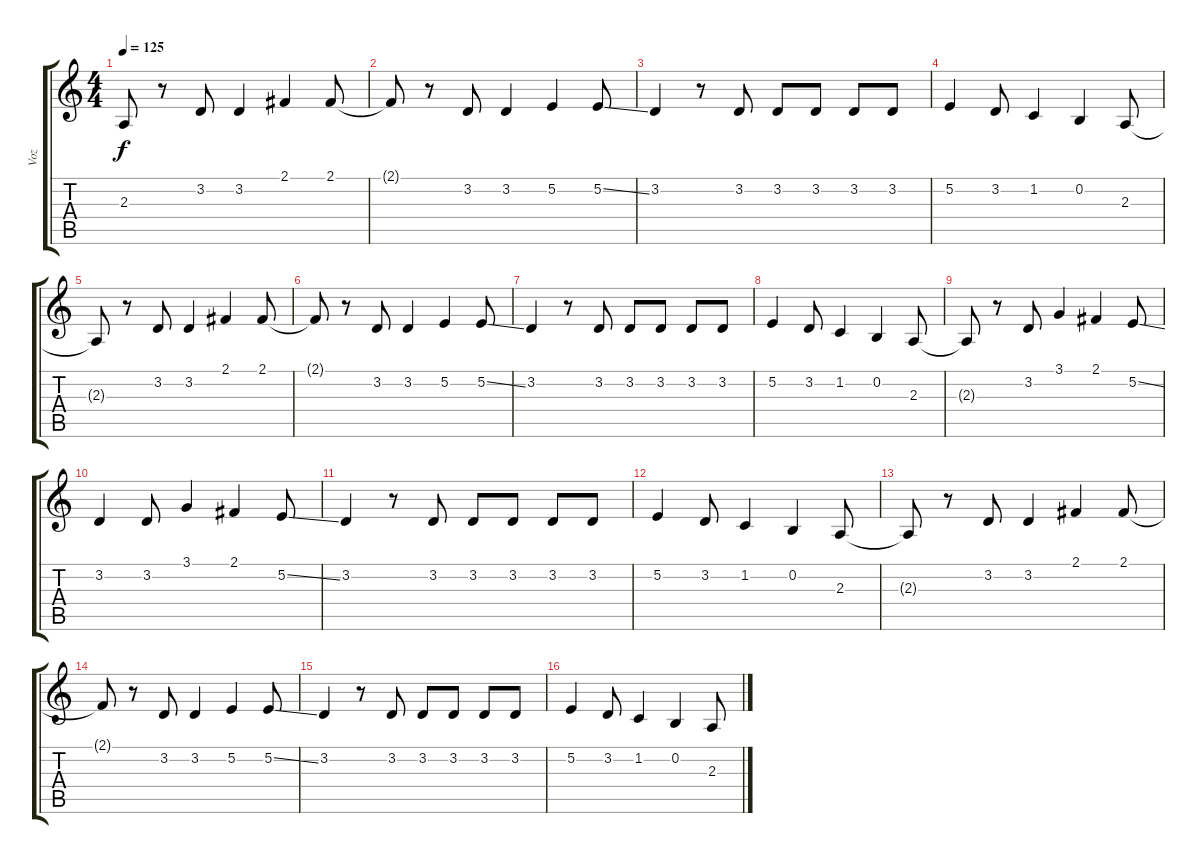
\track ("Voz" "Voz") {instrument lead6voice}
\staff {score tabs}
\tuning (E4 B3 G3 D3 A2 E2) {hide}
\ts (4 4)
\tempo 125
\clef g2
\ks c
2.3{t}.8{dy f} r.8 3.2.8 3.2.4 2.1.4 2.1.8 |
2.1{t}.8 r.8 3.2.8 3.2.4 5.2.4 5.2{ss}.8 |
3.2.4 r.8 3.2.8 3.2.8 3.2.8 3.2.8 3.2.8 |
5.2.4 3.2.8 1.2.4 0.2.4 2.3.8 |
2.3{t}.8 r.8 3.2.8 3.2.4 2.1.4 2.1.8 |
2.1{t}.8 r.8 3.2.8 3.2.4 5.2.4 5.2{ss}.8 |
3.2.4 r.8 3.2.8 3.2.8 3.2.8 3.2.8 3.2.8 |
5.2.4 3.2.8 1.2.4 0.2.4 2.3.8 |
2.3{t}.8 r.8 3.2.8 3.1.4 2.1.4 5.2{ss}.8 |
3.2.4 3.2.8 3.1.4 2.1.4 5.2{ss}.8 |
3.2.4 r.8 3.2.8 3.2.8 3.2.8 3.2.8 3.2.8 |
5.2.4 3.2.8 1.2.4 0.2.4 2.3.8 |
2.3{t}.8 r.8 3.2.8 3.2.4 2.1.4 2.1.8 |
2.1{t}.8 r.8 3.2.8 3.2.4 5.2.4 5.2{ss}.8 |
3.2.4 r.8 3.2.8 3.2.8 3.2.8 3.2.8 3.2.8 |
5.2.4 3.2.8 1.2.4 0.2.4 2.3.8
